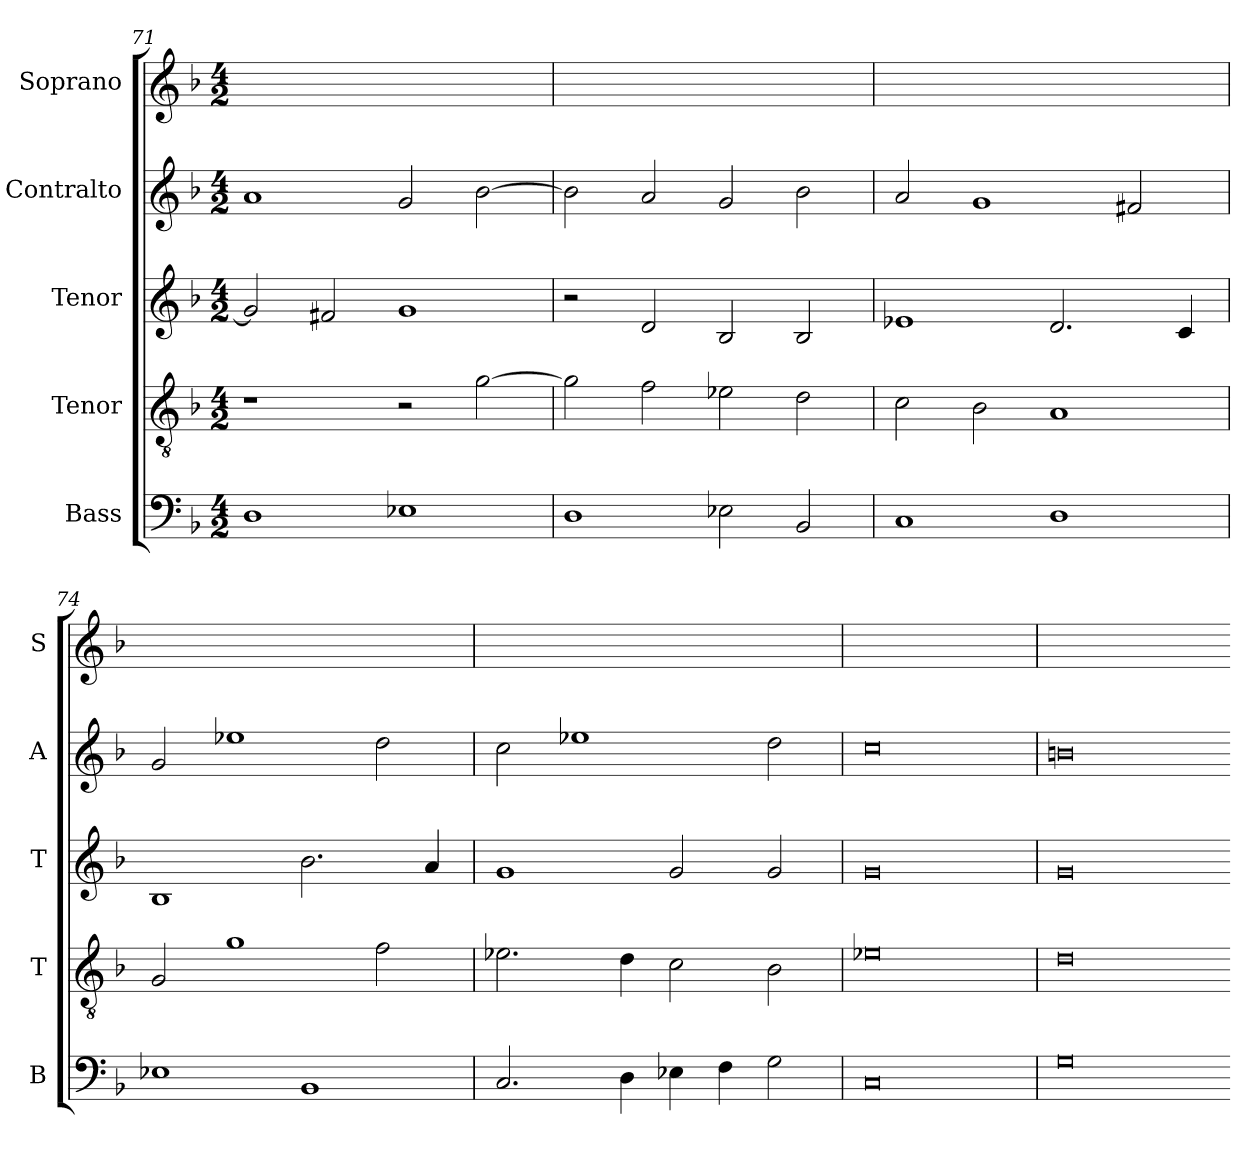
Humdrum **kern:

**kern	**kern	**kern	**kern	**kern
*part5	*part4	*part3	*part2	*part1
*staff5	*staff4	*staff3	*staff2	*staff1
*I"Bass	*I"Tenor	*I"Tenor	*I"Contralto	*I"Soprano
*I'B	*I'T	*I'T	*I'A	*I'S
*clefF4	*clefGv2	*clefG2	*clefG2	*clefG2
*k[b-]	*k[b-]	*k[b-]	*k[b-]	*k[b-]
*D:aeo	*D:aeo	*D:aeo	*D:aeo	*D:aeo
*M4/2	*M4/2	*M4/2	*M4/2	*M4/2
=71	=71	=71	=71	=71
1D	1r	2g]	1a	0ryy
.	.	2f#X	.	.
1E-X	2r	1g	2g	.
.	[2g	.	[2b-	.
=72	=72	=72	=72	=72
1D	2g]	2r	2b-]	0ryy
.	2f	2d	2a	.
2E-X	2e-X	2B-	2g	.
2BB-	2d	2B-	2b-	.
=73	=73	=73	=73	=73
1C	2c	1e-X	2a	0ryy
.	2B-	.	1g	.
1D	1A	2.d	.	.
.	.	.	2f#X	.
.	.	4c	.	.
=74	=74	=74	=74	=74
1E-X	2G	1B-	2g	0ryy
.	1g	.	1ee-X	.
1BB-	.	2.b-	.	.
.	2f	.	2dd	.
.	.	4a	.	.
=75	=75	=75	=75	=75
2.C	2.e-X	1g	2cc	0ryy
.	.	.	1ee-X	.
4D	4d	.	.	.
4E-X	2c	2g	.	.
4F	.	.	.	.
2G	2B-	2g	2dd	.
=76	=76	=76	=76	=76
0C	0e-X	0g	0cc	0ryy
=77	=77	=77	=77	=77
0G	0d	0g	0bn	0ryy
=-	=-	=-	=-	=-
*-	*-	*-	*-	*-
